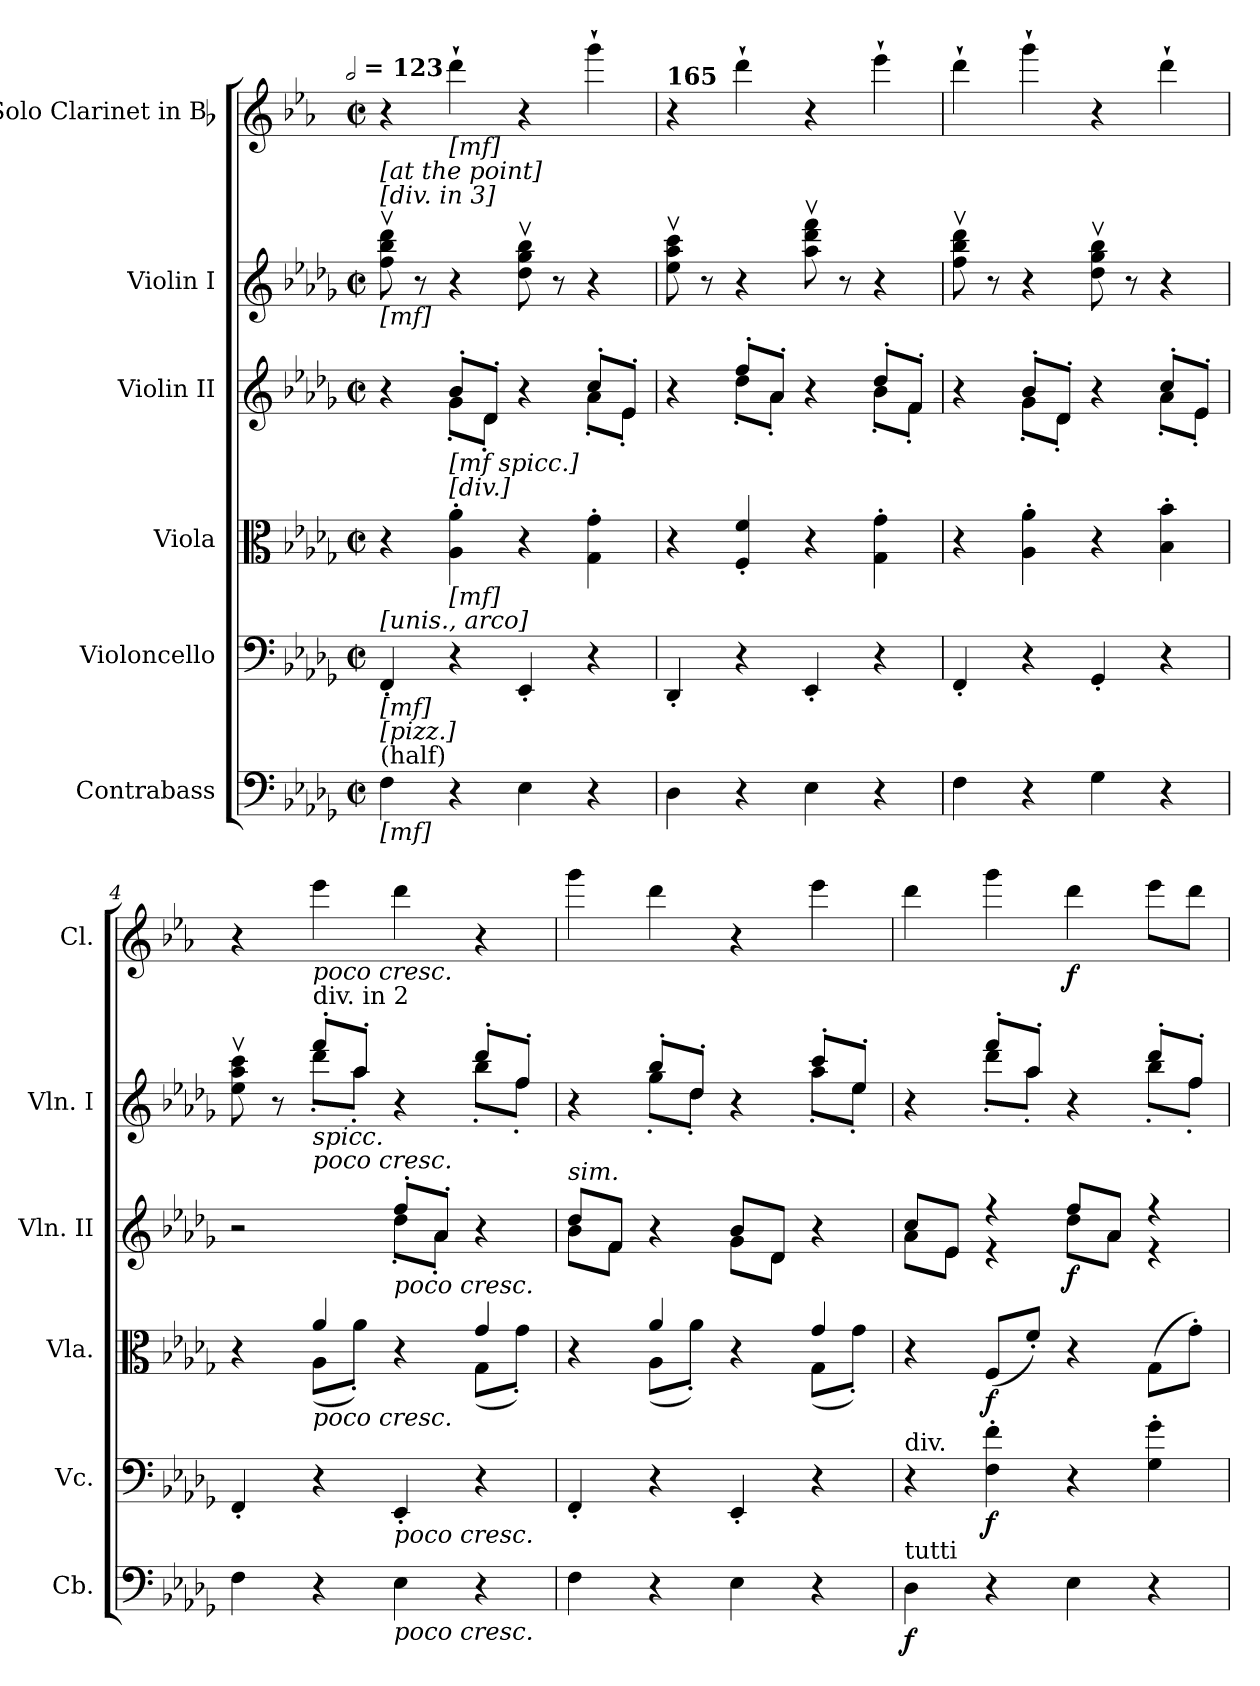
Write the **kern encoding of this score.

**kern	**dynam	**kern	**dynam	**kern	**dynam	**kern	**dynam	**kern	**kern	**dynam
*part6	*part6	*part5	*part5	*part4	*part4	*part3	*part3	*part2	*part1	*part1
*staff6	*staff6	*staff5	*staff5	*staff4	*staff4	*staff3	*staff3	*staff2	*staff1	*staff1
*I"Contrabass	*	*I"Violoncello	*	*I"Viola	*	*I"Violin II	*	*I"Violin I	*I"Solo Clarinet in Bb	*
*I'Cb.	*	*I'Vc.	*	*I'Vla.	*	*I'Vln. II	*	*I'Vln. I	*I'Cl.	*
*clefF4	*	*clefF4	*	*clefC3	*	*clefG2	*	*clefG2	*clefG2	*
*	*	*	*	*	*	*	*	*	*ITrd1c2	*
*k[b-e-a-d-g-]	*	*k[b-e-a-d-g-]	*	*k[b-e-a-d-g-]	*	*k[b-e-a-d-g-]	*	*k[b-e-a-d-g-]	*k[b-e-a-d-g-]	*
*D-:	*	*D-:	*	*D-:	*	*D-:	*	*D-:	*D-:	*
!!LO:TX:omd:t=[half] = 123
*M2/2	*	*M2/2	*	*M2/2	*	*M2/2	*	*M2/2	*M2/2	*
*met(c|)	*	*met(c|)	*	*met(c|)	*	*met(c|)	*	*met(c|)	*met(c|)	*
*MM246	*	*MM246	*	*MM246	*	*MM246	*	*MM246	*MM246	*
=1	=1	=1	=1	=1	=1	=1	=1	=1	=1	=1
*	*	*	*	*	*	*^	*	*	*	*
!	!	!	!	!	!	!	!	!	!LO:TX:a:t=[div. in 3]	!	!
!	!	!	!	!	!	!	!	!	!LO:TX:a:i:t=[at the point]	!	!
!	!	!	!	!	!	!	!	!	!LO:TX:b:t=[mf]	!	!
!	!	!LO:TX:a:t=[unis., arco]	!	!	!	!	!	!	!	!	!
!	!	!LO:TX:b:t=[mf]	!	!	!	!	!	!	!	!	!
!LO:TX:a:t=(half)	!	!	!	!	!	!	!	!	!	!	!
!LO:TX:a:t=[pizz.]	!	!	!	!	!	!	!	!	!	!	!
!LO:TX:b:t=[mf]	!	!	!	!	!	!	!	!	!	!	!
4F	.	4FF'	.	4r	.	4r	4ryy	.	8ffv 8bb-v 8ddd-v	4r	.
.	.	.	.	.	.	.	.	.	8r	.	.
!	!	!	!	!	!	!	!	!	!	!LO:TX:b:t=[mf]	!
!	!	!	!	!	!	!LO:TX:b:t=[mf spicc.]	!	!	!	!	!
!	!	!	!	!LO:TX:a:t=[div.]	!	!	!	!	!	!	!
!	!	!	!	!LO:TX:b:t=[mf]	!	!	!	!	!	!	!
4r	.	4r	.	4A-' 4a-'	.	8b-'L	8g-'L	.	4r	4ccc`	.
.	.	.	.	.	.	8d-'J	8d-'J	.	.	.	.
4E-	.	4EE-'	.	4r	.	4r	4ryy	.	8dd-v 8gg-v 8bb-v	4r	.
.	.	.	.	.	.	.	.	.	8r	.	.
4r	.	4r	.	4G-' 4g-'	.	8cc'L	8a-'L	.	4r	4fff`	.
.	.	.	.	.	.	8e-'J	8e-'J	.	.	.	.
=2	=2	=2	=2	=2	=2	=2	=2	=2	=2	=2	=2
!	!	!	!	!	!	!	!	!	!	!LO:TX:a:B:t=165	!
4D-	.	4DD-'	.	4r	.	4r	4ryy	.	8ee-v 8aa-v 8cccv	4r	.
.	.	.	.	.	.	.	.	.	8r	.	.
4r	.	4r	.	4F' 4f'	.	8ff'L	8dd-'L	.	4r	4ccc`	.
.	.	.	.	.	.	8a-'J	8a-'J	.	.	.	.
4E-	.	4EE-'	.	4r	.	4r	4ryy	.	8aa-v 8ddd-v 8fffv	4r	.
.	.	.	.	.	.	.	.	.	8r	.	.
4r	.	4r	.	4G-' 4g-'	.	8dd-'L	8b-'L	.	4r	4ddd-`	.
.	.	.	.	.	.	8f'J	8f'J	.	.	.	.
=3	=3	=3	=3	=3	=3	=3	=3	=3	=3	=3	=3
4F	.	4FF'	.	4r	.	4r	4ryy	.	8ffv 8bb-v 8ddd-v	4ccc`	.
.	.	.	.	.	.	.	.	.	8r	.	.
4r	.	4r	.	4A-' 4a-'	.	8b-'L	8g-'L	.	4r	4fff`	.
.	.	.	.	.	.	8d-'J	8d-'J	.	.	.	.
4G-	.	4GG-'	.	4r	.	4r	4ryy	.	8dd-v 8gg-v 8bb-v	4r	.
.	.	.	.	.	.	.	.	.	8r	.	.
4r	.	4r	.	4B-' 4b-'	.	8cc'L	8a-'L	.	4r	4ccc`	.
.	.	.	.	.	.	8e-'J	8e-'J	.	.	.	.
=4	=4	=4	=4	=4	=4	=4	=4	=4	=4	=4	=4
*	*	*	*	*^	*	*	*	*	*^	*	*
4F	.	4FF'	.	8ryy	4r	.	2r	2ryy	.	8ee-v 8aa-v 8cccv	4ryy	4r	.
.	.	.	.	8ryy	.	.	.	.	.	8r	.	.	.
!	!	!	!	!	!	!	!	!	!	!	!	!LO:TX:b:i:t=poco cresc.	!
!	!	!	!	!	!	!	!	!	!	!LO:TX:b:i:t=spicc.	!	!	!
!	!	!	!	!	!	!	!	!	!	!LO:TX:a:t=div. in 2	!	!	!
!	!	!	!	!	!	!	!	!	!	!LO:TX:b:i:t=poco cresc.	!	!	!
!	!	!	!	!LO:TX:b:i:t=poco cresc.	!	!	!	!	!	!	!	!	!
4r	.	4r	.	4a-	(8A-L	.	.	.	.	8fff'L	8ddd-'L	4ddd-	.
.	.	.	.	.	8a-'J)	.	.	.	.	8aa-'J	8aa-'J	.	.
!	!	!	!	!	!	!	!LO:TX:b:i:t=poco cresc.	!	!	!	!	!	!
!	!	!LO:TX:b:i:t=poco cresc.	!	!	!	!	!	!	!	!	!	!	!
!LO:TX:b:i:t=poco cresc.	!	!	!	!	!	!	!	!	!	!	!	!	!
4E-	.	4EE-'	.	8ryy	4r	.	8ff'L	8dd-'L	.	4r	4ryy	4ccc	.
.	.	.	.	8ryy	.	.	8a-'J	8a-'J	.	.	.	.	.
4r	.	4r	.	4g-	(8G-L	.	4r	4ryy	.	8ddd-'L	8bb-'L	4r	.
.	.	.	.	.	8g-'J)	.	.	.	.	8ff'J	8ff'J	.	.
=5	=5	=5	=5	=5	=5	=5	=5	=5	=5	=5	=5	=5	=5
!	!	!	!	!	!	!	!LO:TX:a:i:t=sim.	!	!	!	!	!	!
4F	.	4FF'	.	8ryy	4r	.	8dd-L	8b-L	.	4r	4ryy	4fff	.
.	.	.	.	8ryy	.	.	8fJ	8fJ	.	.	.	.	.
4r	.	4r	.	4a-	(8A-L	.	4r	4ryy	.	8bb-'L	8gg-'L	4ccc	.
.	.	.	.	.	8a-'J)	.	.	.	.	8dd-'J	8dd-'J	.	.
4E-	.	4EE-'	.	8ryy	4r	.	8b-L	8g-L	.	4r	4ryy	4r	.
.	.	.	.	8ryy	.	.	8d-J	8d-J	.	.	.	.	.
4r	.	4r	.	4g-	(8G-L	.	4r	4ryy	.	8ccc'L	8aa-'L	4ddd-	.
.	.	.	.	.	8g-'J)	.	.	.	.	8ee-'J	8ee-'J	.	.
=6	=6	=6	=6	=6	=6	=6	=6	=6	=6	=6	=6	=6	=6
!	!	!	!	!LO:TX:a:t=unis.	!	!	!	!	!	!	!	!	!
!	!	!LO:TX:a:t=div.	!	!	!	!	!	!	!	!	!	!	!
!LO:TX:a:t=tutti	!	!	!	!	!	!	!	!	!	!	!	!	!
*	*	*	*	*v	*v	*	*	*	*	*	*	*	*
4D-	f	4r	.	4r	.	8ccL	8a-L	.	4r	4ryy	4ccc	.
.	.	.	.	.	.	8e-J	8e-J	.	.	.	.	.
4r	.	4F' 4f'	f	(8FL	f	4r	4r	.	8fff'L	8ddd-'L	4fff	.
.	.	.	.	8f'J)	.	.	.	.	8aa-'J	8aa-'J	.	.
4E-	.	4r	.	4r	.	8ffL	8dd-L	f	4r	4ryy	4ccc	f
.	.	.	.	.	.	8a-J	8a-J	.	.	.	.	.
4r	.	4G-' 4g-'	.	(8G-L	.	4r	4r	.	8ddd-'L	8bb-'L	8ddd-L	.
.	.	.	.	8g-'J)	.	.	.	.	8ff'J	8ff'J	8cccJ	.
*	*	*	*	*	*	*v	*v	*	*	*	*	*
*	*	*	*	*	*	*	*	*v	*v	*	*
=	=	=	=	=	=	=	=	=	=	=
*-	*-	*-	*-	*-	*-	*-	*-	*-	*-	*-
